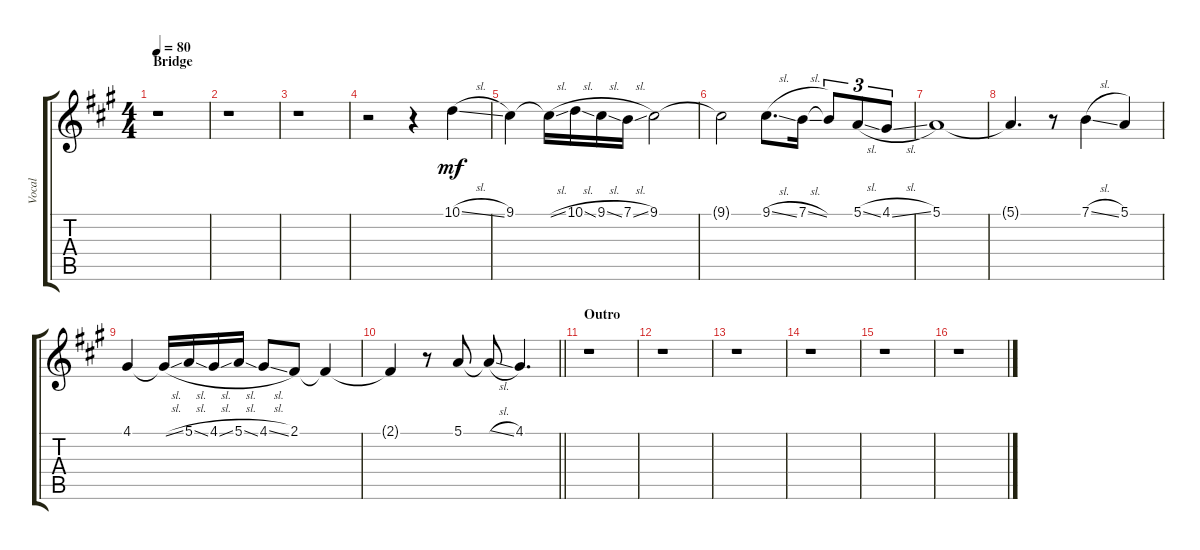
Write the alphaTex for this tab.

\track ("Vocal" "Vocal") {instrument tenorsax}
\staff {score tabs}
\tuning (E4 B3 G3 D3 A2 E2) {hide}
\ts (4 4)
\section ("" "Bridge")
\tempo 80
\clef g2
\ks f#minor
r.1{dy f} |
r.1 |
r.1 |
r.2 r.4 10.1{sl}.4{dy mf} |
9.1.4 9.1{sl t}.16 10.1{sl}.16 9.1{sl}.16 7.1{sl}.16 9.1.2 |
9.1{t}.2 9.1{sl}.8{d} 7.1{sl}.16 7.1{t}.8{tu (3 2)} 5.1{sl}.8{tu (3 2)} 4.1{sl}.8{tu (3 2)} |
5.1.1 |
5.1{t}.4{d} r.8 7.1{sl}.4 5.1.4 |
4.1.4 4.1{sl t}.16 5.1{sl}.16 4.1{sl}.16 5.1{sl}.16 4.1{sl}.8 2.1.8 2.1{t}.4 |
\barLineRight lightlight
2.1{t}.4 r.8 5.1.8 5.1{sl t}.8 4.1.4{d} |
\section ("" "Outro")
r.1 |
r.1 |
r.1 |
r.1 |
r.1 |
r.1
